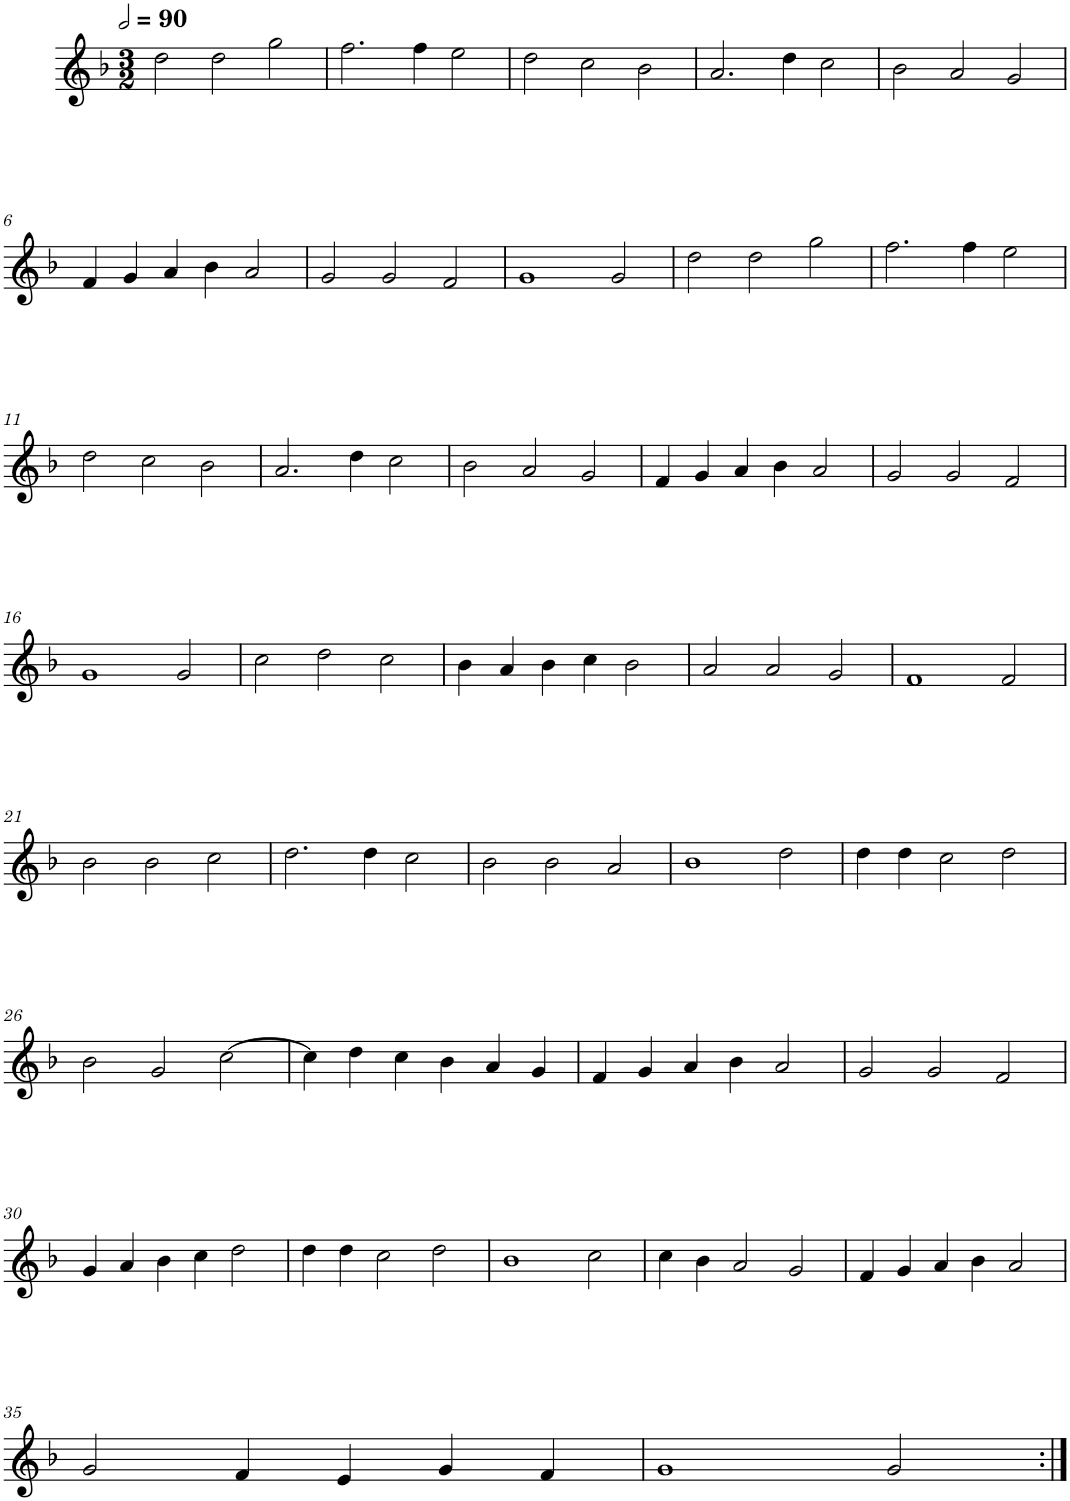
**kern
*part1
*staff1
*I"Quatre parties
*clefG2
*k[b-]
*M3/2
*MM180
=1
2dd\
2dd\
2gg\
=2
2.ff\
4ff\
2ee\
=3
2dd\
2cc\
2b-\
=4
2.a/
4dd\
2cc\
=5
2b-\
2a/
2g/
!!LO:LB:g=z
=6
4f/
4g/
4a/
4b-\
2a/
=7
2g/
2g/
2f/
=8
1g
2g/
=9
2dd\
2dd\
2gg\
=10
2.ff\
4ff\
2ee\
!!LO:LB:g=z
=11
2dd\
2cc\
2b-\
=12
2.a/
4dd\
2cc\
=13
2b-\
2a/
2g/
=14
4f/
4g/
4a/
4b-\
2a/
=15
2g/
2g/
2f/
!!LO:LB:g=z
=16
1g
2g/
=17
2cc\
2dd\
2cc\
=18
4b-\
4a/
4b-\
4cc\
2b-\
=19
2a/
2a/
2g/
=20
1f
2f/
!!LO:LB:g=z
=21
2b-\
2b-\
2cc\
=22
2.dd\
4dd\
2cc\
=23
2b-\
2b-\
2a/
=24
1b-
2dd\
=25
4dd\
4dd\
2cc\
2dd\
!!LO:LB:g=z
=26
2b-\
2g/
[2cc\
=27
4cc\]
4dd\
4cc\
4b-\
4a/
4g/
=28
4f/
4g/
4a/
4b-\
2a/
=29
2g/
2g/
2f/
!!LO:LB:g=z
=30
4g/
4a/
4b-\
4cc\
2dd\
=31
4dd\
4dd\
2cc\
2dd\
=32
1b-
2cc\
=33
4cc\
4b-\
2a/
2g/
=34
4f/
4g/
4a/
4b-\
2a/
!!LO:LB:g=z
=35
2g/
4f/
4e/
4g/
4f/
=36
1g
2g/
=:|!
*-
